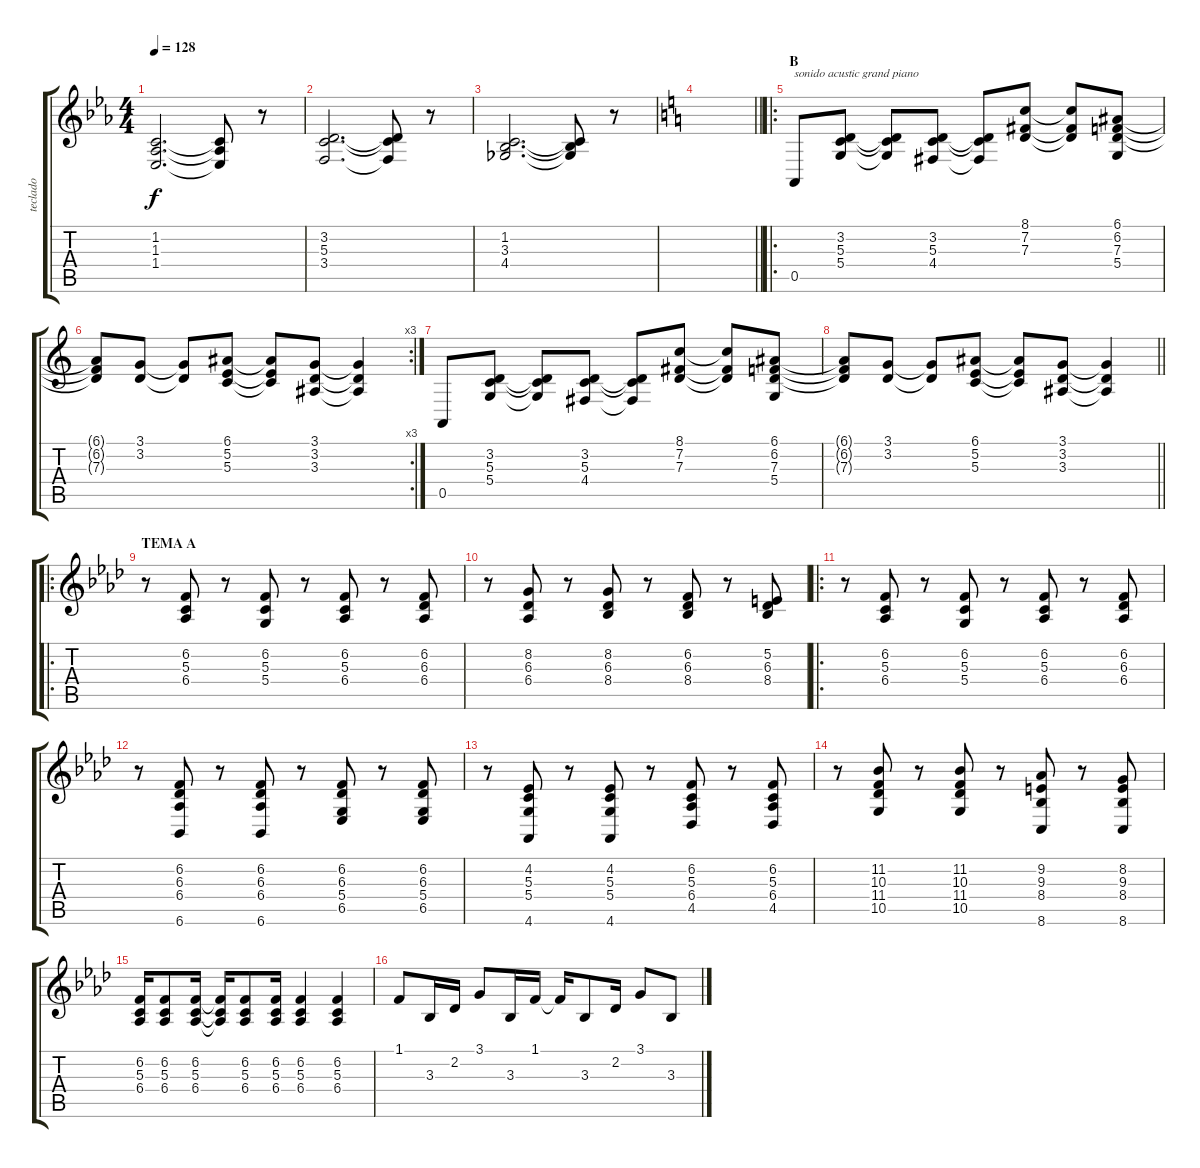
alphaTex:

\track ("teclado" "teclado") {instrument pad2warm}
\staff {score tabs}
\tuning (E4 B3 G3 D3 A2 E2) {hide}
\ts (4 4)
\tempo 128
\clef g2
\ks eb
(1.2 1.3 1.4).2{d dy f} (1.2{t} 1.3{t} 1.4{t}).8 r.8 |
(3.2 5.3 3.4).2{d} (3.2{t} 5.3{t} 3.4{t}).8 r.8 |
(1.2 3.3 4.4).2{d} (1.2{t} 3.3{t} 4.4{t}).8 r.8 |
\barLineRight lightlight
\ks aminor
|
\ro
\section ("" "B")
0.5.8{txt "sonido acustic grand piano" instrument acousticgrandpiano} (3.2 5.3 5.4).8 (3.2{t} 5.3{t} 5.4{t}).8 (3.2 5.3 4.4).8 (3.2{t} 5.3{t} 4.4{t}).8 (8.1 7.2 7.3).8 (8.1{t} 7.2{t} 7.3{t}).8 (6.1 6.2 7.3 5.4).8 |
\rc 3
(6.1{t} 6.2{t} 7.3{t}).8 (3.1 3.2).8 (3.1{t} 3.2{t}).8 (6.1 5.2 5.3).8 (6.1{t} 5.2{t} 5.3{t}).8 (3.1 3.2 3.3).8 (3.1{t} 3.2{t} 3.3{t}).4 |
0.5.8{instrument acousticgrandpiano} (3.2 5.3 5.4).8 (3.2{t} 5.3{t} 5.4{t}).8 (3.2 5.3 4.4).8 (3.2{t} 5.3{t} 4.4{t}).8 (8.1 7.2 7.3).8 (8.1{t} 7.2{t} 7.3{t}).8 (6.1 6.2 7.3 5.4).8 |
\barLineRight lightlight
(6.1{t} 6.2{t} 7.3{t}).8 (3.1 3.2).8 (3.1{t} 3.2{t}).8 (6.1 5.2 5.3).8 (6.1{t} 5.2{t} 5.3{t}).8 (3.1 3.2 3.3).8 (3.1{t} 3.2{t} 3.3{t}).4 |
\ro
\section ("" "TEMA A")
\ks fminor
r.8 (6.2 5.3 6.4).8 r.8 (6.2 5.3 5.4).8 r.8 (6.2 5.3 6.4).8 r.8 (6.2 6.3 6.4).8 |
r.8 (8.2 6.3 6.4).8 r.8 (8.2 6.3 8.4).8 r.8 (6.2 6.3 8.4).8 r.8 (5.2 6.3 8.4).8 |
\ro
r.8 (6.2 5.3 6.4).8 r.8 (6.2 5.3 5.4).8 r.8 (6.2 5.3 6.4).8 r.8 (6.2 6.3 6.4).8 |
r.8 (6.2 6.3 6.4 6.6).8 r.8 (6.2 6.3 6.4 6.6).8 r.8 (6.2 6.3 5.4 6.5).8 r.8 (6.2 6.3 5.4 6.5).8 |
r.8 (4.2 5.3 5.4 4.6).8 r.8 (4.2 5.3 5.4 4.6).8 r.8 (6.2 5.3 6.4 4.5).8 r.8 (6.2 5.3 6.4 4.5).8 |
r.8 (11.2 10.3 11.4 10.5).8 r.8 (11.2 10.3 11.4 10.5).8 r.8 (9.2 9.3 8.4 8.6).8 r.8 (8.2 9.3 8.4 8.6).8 |
(6.2 5.3 6.4).16 (6.2 5.3 6.4).8 (6.2 5.3 6.4).16 (6.2{t} 5.3{t} 6.4{t}).16 (6.2 5.3 6.4).8 (6.2 5.3 6.4).16 (6.2 5.3 6.4).4 (6.2 5.3 6.4).4 |
1.1.8 3.3.16 2.2.16 3.1.8 3.3.16 1.1.16 1.1{t}.16 3.3.8 2.2.16 3.1.8 3.3.8
